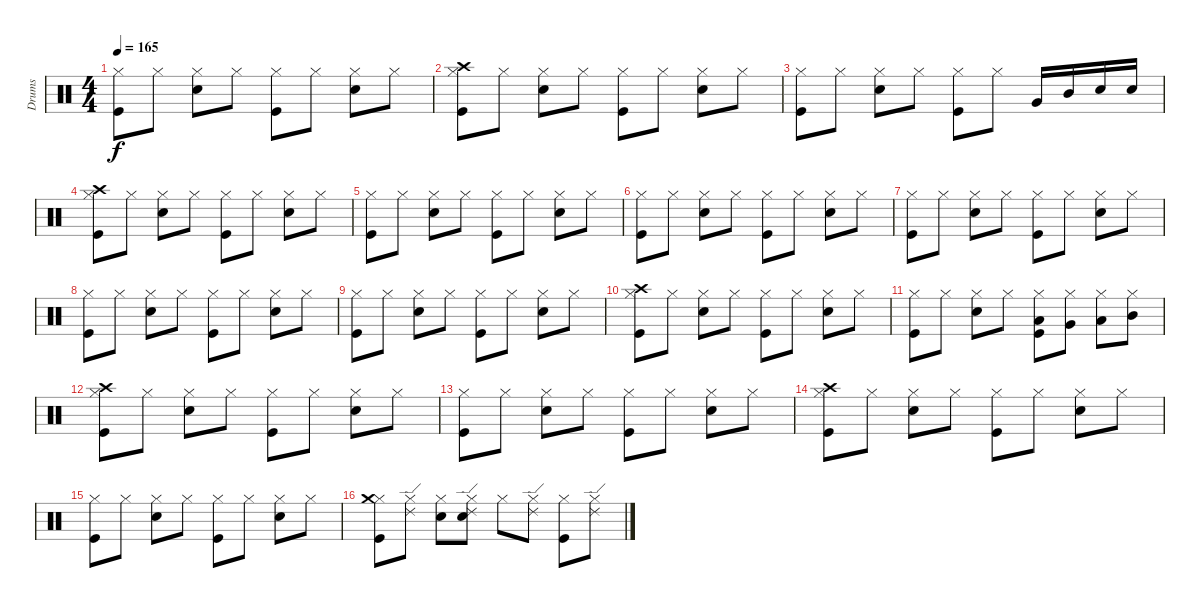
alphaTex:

\track ("Drums" "Drums") {instrument percussion}
\staff {score}
\articulation defaults
\ts (4 4)
\tempo 165
\clef neutral
\ks c
("Hi-Hat (closed)" "Kick (hit)").8{dy f} "Hi-Hat (closed)".8 ("Hi-Hat (closed)" "Electric Snare (hit)").8 "Hi-Hat (closed)".8 ("Hi-Hat (closed)" "Kick (hit)").8 "Hi-Hat (closed)".8 ("Hi-Hat (closed)" "Electric Snare (hit)").8 "Hi-Hat (closed)".8 |
("Hi-Hat (closed)" "Crash high (hit)" "Kick (hit)").8 "Hi-Hat (closed)".8 ("Hi-Hat (closed)" "Electric Snare (hit)").8 "Hi-Hat (closed)".8 ("Hi-Hat (closed)" "Kick (hit)").8 "Hi-Hat (closed)".8 ("Hi-Hat (closed)" "Electric Snare (hit)").8 "Hi-Hat (closed)".8 |
("Hi-Hat (closed)" "Kick (hit)").8 "Hi-Hat (closed)".8 ("Hi-Hat (closed)" "Electric Snare (hit)").8 "Hi-Hat (closed)".8 ("Hi-Hat (closed)" "Kick (hit)").8 "Hi-Hat (closed)".8 "Very Low Tom (hit)".16 "Mid Tom (hit)".16 "Electric Snare (hit)".16 "Electric Snare (hit)".16 |
("Hi-Hat (closed)" "Crash high (hit)" "Kick (hit)").8 "Hi-Hat (closed)".8 ("Hi-Hat (closed)" "Electric Snare (hit)").8 "Hi-Hat (closed)".8 ("Hi-Hat (closed)" "Kick (hit)").8 "Hi-Hat (closed)".8 ("Hi-Hat (closed)" "Electric Snare (hit)").8 "Hi-Hat (closed)".8 |
("Hi-Hat (closed)" "Kick (hit)").8 "Hi-Hat (closed)".8 ("Hi-Hat (closed)" "Electric Snare (hit)").8 "Hi-Hat (closed)".8 ("Hi-Hat (closed)" "Kick (hit)").8 "Hi-Hat (closed)".8 ("Hi-Hat (closed)" "Electric Snare (hit)").8 "Hi-Hat (closed)".8 |
("Hi-Hat (closed)" "Kick (hit)").8 "Hi-Hat (closed)".8 ("Hi-Hat (closed)" "Electric Snare (hit)").8 "Hi-Hat (closed)".8 ("Hi-Hat (closed)" "Kick (hit)").8 "Hi-Hat (closed)".8 ("Hi-Hat (closed)" "Electric Snare (hit)").8 "Hi-Hat (closed)".8 |
("Hi-Hat (closed)" "Kick (hit)").8 "Hi-Hat (closed)".8 ("Hi-Hat (closed)" "Electric Snare (hit)").8 "Hi-Hat (closed)".8 ("Hi-Hat (closed)" "Kick (hit)").8 "Hi-Hat (closed)".8 ("Hi-Hat (closed)" "Electric Snare (hit)").8 "Hi-Hat (closed)".8 |
("Hi-Hat (closed)" "Kick (hit)").8 "Hi-Hat (closed)".8 ("Hi-Hat (closed)" "Electric Snare (hit)").8 "Hi-Hat (closed)".8 ("Hi-Hat (closed)" "Kick (hit)").8 "Hi-Hat (closed)".8 ("Hi-Hat (closed)" "Electric Snare (hit)").8 "Hi-Hat (closed)".8 |
("Hi-Hat (closed)" "Kick (hit)").8 "Hi-Hat (closed)".8 ("Hi-Hat (closed)" "Electric Snare (hit)").8 "Hi-Hat (closed)".8 ("Hi-Hat (closed)" "Kick (hit)").8 "Hi-Hat (closed)".8 ("Hi-Hat (closed)" "Electric Snare (hit)").8 "Hi-Hat (closed)".8 |
("Hi-Hat (closed)" "Crash high (hit)" "Kick (hit)").8 "Hi-Hat (closed)".8 ("Hi-Hat (closed)" "Electric Snare (hit)").8 "Hi-Hat (closed)".8 ("Hi-Hat (closed)" "Kick (hit)").8 "Hi-Hat (closed)".8 ("Hi-Hat (closed)" "Electric Snare (hit)").8 "Hi-Hat (closed)".8 |
("Hi-Hat (closed)" "Kick (hit)").8 "Hi-Hat (closed)".8 ("Hi-Hat (closed)" "Electric Snare (hit)").8 "Hi-Hat (closed)".8 ("Hi-Hat (closed)" "Low Floor Tom (hit)" "Kick (hit)").8 ("Hi-Hat (closed)" "Very Low Tom (hit)").8 ("Hi-Hat (closed)" "Low Tom (hit)").8 ("Hi-Hat (closed)" "Mid Tom (hit)").8 |
("Hi-Hat (closed)" "Crash high (hit)" "Kick (hit)").8 "Hi-Hat (closed)".8 ("Hi-Hat (closed)" "Electric Snare (hit)").8 "Hi-Hat (closed)".8 ("Hi-Hat (closed)" "Kick (hit)").8 "Hi-Hat (closed)".8 ("Hi-Hat (closed)" "Electric Snare (hit)").8 "Hi-Hat (closed)".8 |
("Hi-Hat (closed)" "Kick (hit)").8 "Hi-Hat (closed)".8 ("Hi-Hat (closed)" "Electric Snare (hit)").8 "Hi-Hat (closed)".8 ("Hi-Hat (closed)" "Kick (hit)").8 "Hi-Hat (closed)".8 ("Hi-Hat (closed)" "Electric Snare (hit)").8 "Hi-Hat (closed)".8 |
("Hi-Hat (closed)" "Crash high (hit)" "Kick (hit)").8 "Hi-Hat (closed)".8 ("Hi-Hat (closed)" "Electric Snare (hit)").8 "Hi-Hat (closed)".8 ("Hi-Hat (closed)" "Kick (hit)").8 "Hi-Hat (closed)".8 ("Hi-Hat (closed)" "Electric Snare (hit)").8 "Hi-Hat (closed)".8 |
("Hi-Hat (closed)" "Kick (hit)").8 "Hi-Hat (closed)".8 ("Hi-Hat (closed)" "Electric Snare (hit)").8 "Hi-Hat (closed)".8 ("Hi-Hat (closed)" "Kick (hit)").8 "Hi-Hat (closed)".8 ("Hi-Hat (closed)" "Electric Snare (hit)").8 "Hi-Hat (closed)".8 |
("Hi-Hat (closed)" "Crash medium (hit)" "Kick (hit)").8 ("Hi-Hat (closed)" "Ride (edge) 2").8 ("Hi-Hat (closed)" "Electric Snare (hit)").8 ("Hi-Hat (closed)" "Ride (edge) 2" "Electric Snare (hit)").8 "Hi-Hat (closed)".8 ("Hi-Hat (closed)" "Ride (edge) 2").8 ("Hi-Hat (closed)" "Kick (hit)").8 ("Hi-Hat (closed)" "Ride (edge) 2").8
